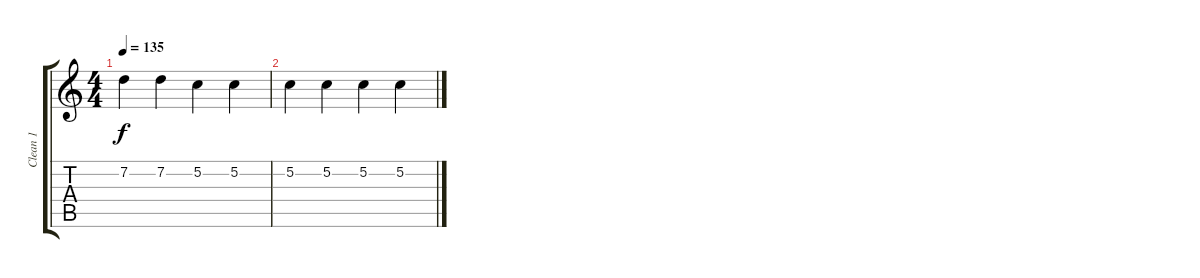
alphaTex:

\track ("Clean 1" "Clean 1") {instrument acousticguitarnylon}
\staff {score tabs}
\tuning (C4 G3 Eb3 Bb2 F2 C2) {hide}
\ts (4 4)
\tempo 135
\clef g2
\ks c
7.2.4{dy f} 7.2.4 5.2.4 5.2.4 |
5.2.4 5.2.4 5.2.4 5.2.4
